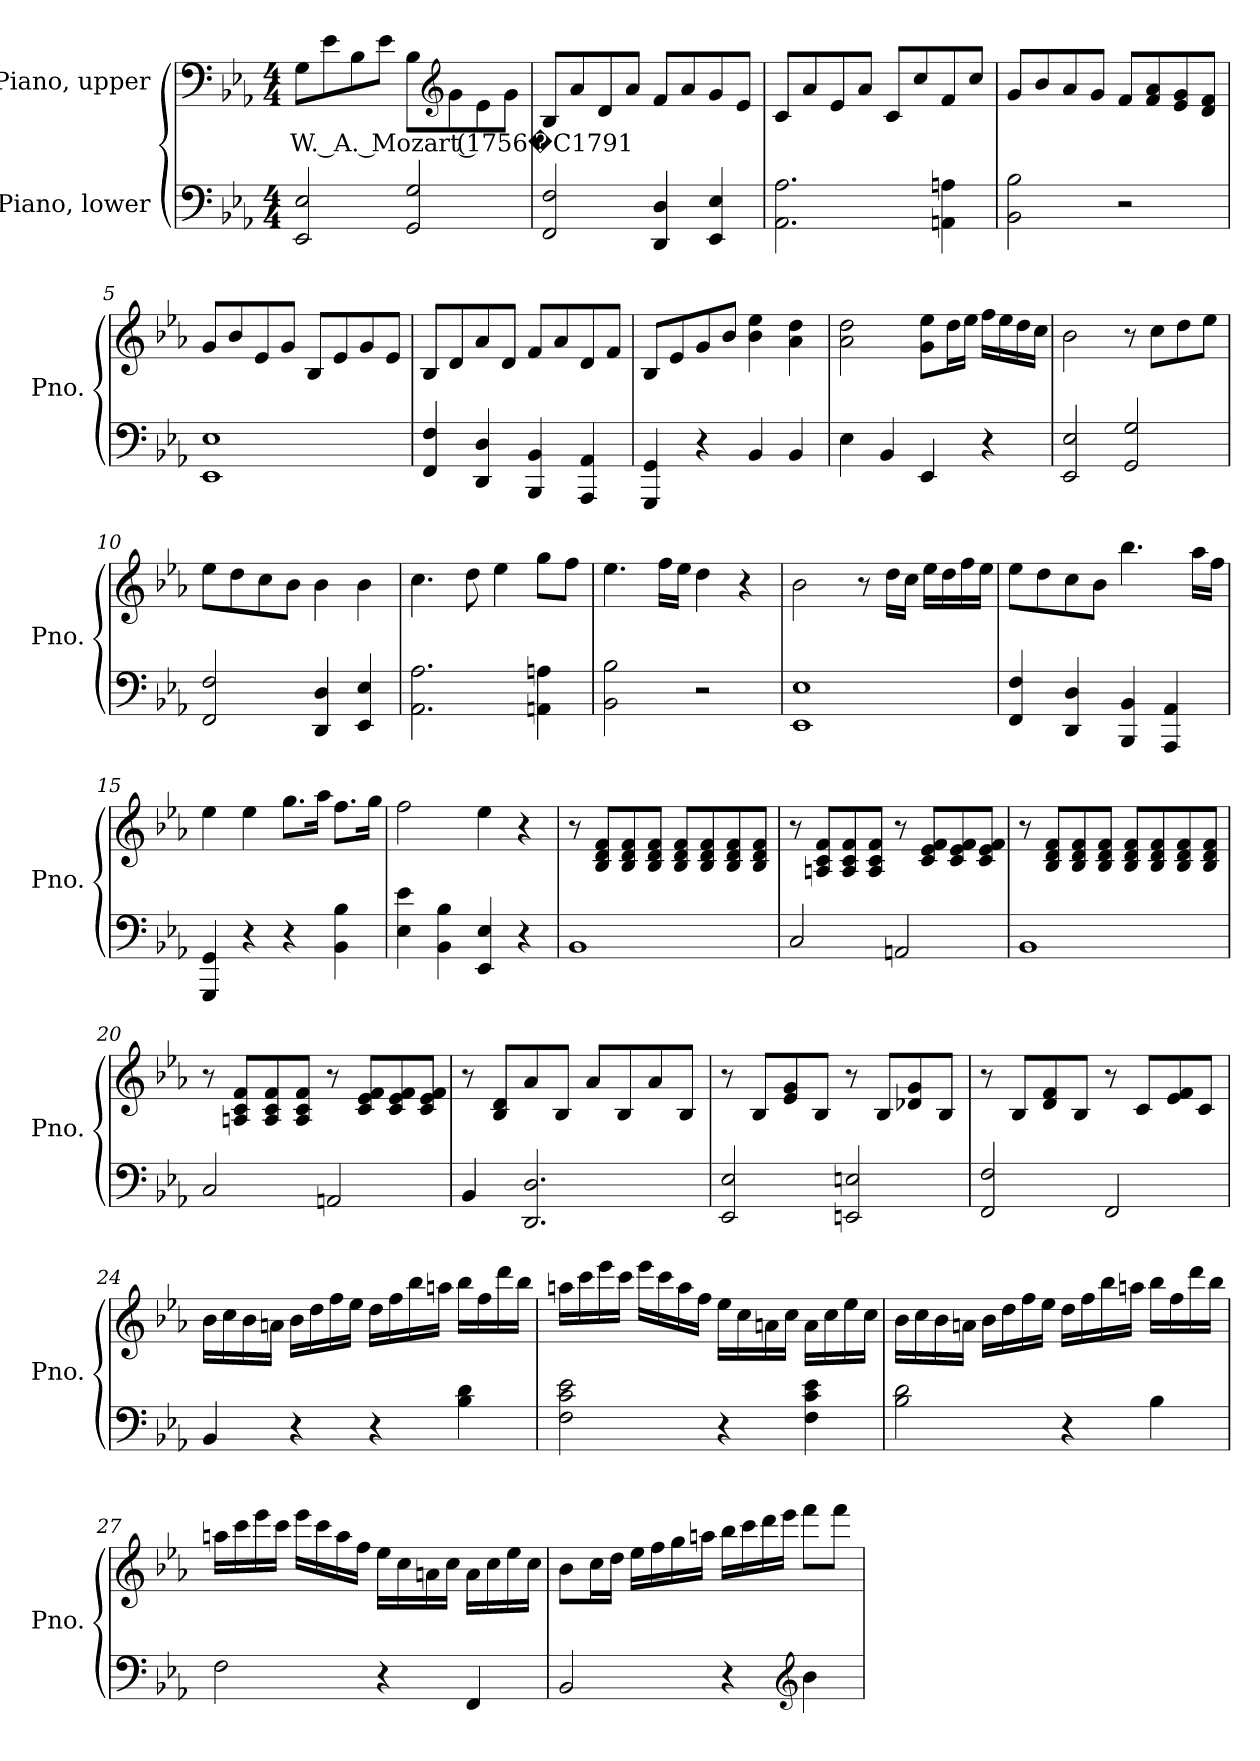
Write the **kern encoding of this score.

**kern	**kern	**text
*part2	*part1	*part1
*staff2	*staff1	*staff1
*I"Piano, lower	*I"Piano, upper	*
*I'Pno.	*I'Pno.	*
*clefF4	*clefF4	*
*k[b-e-a-]	*k[b-e-a-]	*
*M4/4	*M4/4	*
*MM120	*MM120	*
=1	=1	=1
!	!	!LO:LY:b
2EE-/ 2E-/	8G\L	W. A. Mozart (1756�C1791
.	8e-\	.
.	8B-\	.
.	8e-\J	.
2GG/ 2G/	8B-\L	.
*	*clefG2	*
.	8g\	.
.	8e-\	.
.	8g\J	.
=2	=2	=2
2FF/ 2F/	8B-/L	.
.	8a-/	.
.	8d/	.
.	8a-/J	.
4DD/ 4D/	8f/L	.
.	8a-/	.
4EE-/ 4E-/	8g/	.
.	8e-/J	.
!!LO:LB:g=z
=3	=3	=3
2.AA-\ 2.A-\	8c/L	.
.	8a-/	.
.	8e-/	.
.	8a-/J	.
.	8c/L	.
.	8cc/	.
4AAn\ 4An\	8f/	.
.	8cc/J	.
=4	=4	=4
2BB-\ 2B-\	8g/L	.
.	8b-/	.
.	8a-/	.
.	8g/J	.
2r	8f/L	.
.	8f/ 8a-/	.
.	8e-/ 8g/	.
.	8d/ 8f/J	.
=5	=5	=5
1EE- 1E-	8g/L	.
.	8b-/	.
.	8e-/	.
.	8g/J	.
.	8B-/L	.
.	8e-/	.
.	8g/	.
.	8e-/J	.
=6	=6	=6
4FF/ 4F/	8B-/L	.
.	8d/	.
4DD/ 4D/	8a-/	.
.	8d/J	.
4BBB-/ 4BB-/	8f/L	.
.	8a-/	.
4AAA-/ 4AA-/	8d/	.
.	8f/J	.
=7	=7	=7
4GGG/ 4GG/	8B-/L	.
.	8e-/	.
4r	8g/	.
.	8b-/J	.
4BB-/	4b-\ 4ee-\	.
4BB-/	4a-\ 4dd\	.
!!LO:LB:g=z
=8	=8	=8
4E-\	2a-\ 2dd\	.
4BB-/	.	.
4EE-/	8g\ 8ee-\L	.
.	16dd\L	.
.	16ee-\JJ	.
4r	16ff\LL	.
.	16ee-\	.
.	16dd\	.
.	16cc\JJ	.
=9	=9	=9
2EE-/ 2E-/	2b-\	.
2GG/ 2G/	8r	.
.	8cc\L	.
.	8dd\	.
.	8ee-\J	.
=10	=10	=10
2FF/ 2F/	8ee-\L	.
.	8dd\	.
.	8cc\	.
.	8b-\J	.
4DD/ 4D/	4b-\	.
4EE-/ 4E-/	4b-\	.
=11	=11	=11
2.AA-\ 2.A-\	4.cc\	.
.	8dd\	.
.	4ee-\	.
4AAn\ 4An\	8gg\L	.
.	8ff\J	.
=12	=12	=12
2BB-\ 2B-\	4.ee-\	.
.	16ff\LL	.
.	16ee-\JJ	.
2r	4dd\	.
.	4r	.
=13	=13	=13
1EE- 1E-	2b-\	.
.	8r	.
.	16dd\LL	.
.	16cc\JJ	.
.	16ee-\LL	.
.	16dd\	.
.	16ff\	.
.	16ee-\JJ	.
!!LO:LB:g=z
=14	=14	=14
4FF/ 4F/	8ee-\L	.
.	8dd\	.
4DD/ 4D/	8cc\	.
.	8b-\J	.
4BBB-/ 4BB-/	4.bb-\	.
4AAA-/ 4AA-/	.	.
.	16aa-\LL	.
.	16ff\JJ	.
=15	=15	=15
4GGG/ 4GG/	4ee-\	.
4r	4ee-\	.
4r	8.gg\L	.
.	16aa-\Jk	.
4BB-\ 4B-\	8.ff\L	.
.	16gg\Jk	.
=16	=16	=16
4E-\ 4e-\	2ff\	.
4BB-\ 4B-\	.	.
4EE-/ 4E-/	4ee-\	.
4r	4r	.
=17	=17	=17
1BB-	8r	.
.	8B-/ 8d/ 8f/L	.
.	8B-/ 8d/ 8f/	.
.	8B-/ 8d/ 8f/J	.
.	8B-/ 8d/ 8f/L	.
.	8B-/ 8d/ 8f/	.
.	8B-/ 8d/ 8f/	.
.	8B-/ 8d/ 8f/J	.
!!LO:LB:g=z
=18	=18	=18
2C/	8r	.
.	8An/ 8c/ 8f/L	.
.	8A/ 8c/ 8f/	.
.	8A/ 8c/ 8f/J	.
2AAn/	8r	.
.	8c/ 8e-/ 8f/L	.
.	8c/ 8e-/ 8f/	.
.	8c/ 8e-/ 8f/J	.
=19	=19	=19
1BB-	8r	.
.	8B-/ 8d/ 8f/L	.
.	8B-/ 8d/ 8f/	.
.	8B-/ 8d/ 8f/J	.
.	8B-/ 8d/ 8f/L	.
.	8B-/ 8d/ 8f/	.
.	8B-/ 8d/ 8f/	.
.	8B-/ 8d/ 8f/J	.
=20	=20	=20
2C/	8r	.
.	8An/ 8c/ 8f/L	.
.	8A/ 8c/ 8f/	.
.	8A/ 8c/ 8f/J	.
2AAn/	8r	.
.	8c/ 8e-/ 8f/L	.
.	8c/ 8e-/ 8f/	.
.	8c/ 8e-/ 8f/J	.
!!LO:LB:g=z
=21	=21	=21
4BB-/	8r	.
.	8B-/ 8d/L	.
2.DD/ 2.D/	8a-/	.
.	8B-/J	.
.	8a-/L	.
.	8B-/	.
.	8a-/	.
.	8B-/J	.
=22	=22	=22
2EE-/ 2E-/	8r	.
.	8B-/L	.
.	8e-/ 8g/	.
.	8B-/J	.
2EEn/ 2En/	8r	.
.	8B-/L	.
.	8d-X/ 8g/	.
.	8B-/J	.
=23	=23	=23
2FF/ 2F/	8r	.
.	8B-/L	.
.	8d/ 8f/	.
.	8B-/J	.
2FF/	8r	.
.	8c/L	.
.	8e-/ 8f/	.
.	8c/J	.
!!LO:PB:g=z
=24	=24	=24
4BB-/	16b-\LL	.
.	16cc\	.
.	16b-\	.
.	16an\JJ	.
4r	16b-\LL	.
.	16dd\	.
.	16ff\	.
.	16ee-\JJ	.
4r	16dd\LL	.
.	16ff\	.
.	16bb-\	.
.	16aan\JJ	.
4B-\ 4d\	16bb-\LL	.
.	16ff\	.
.	16ddd\	.
.	16bb-\JJ	.
=25	=25	=25
2F\ 2c\ 2e-\	16aan\LL	.
.	16ccc\	.
.	16eee-\	.
.	16ccc\JJ	.
.	16eee-\LL	.
.	16ccc\	.
.	16aa\	.
.	16ff\JJ	.
4r	16ee-\LL	.
.	16cc\	.
.	16an\	.
.	16cc\JJ	.
4F\ 4c\ 4e-\	16a\LL	.
.	16cc\	.
.	16ee-\	.
.	16cc\JJ	.
!!LO:LB:g=z
=26	=26	=26
2B-\ 2d\	16b-\LL	.
.	16cc\	.
.	16b-\	.
.	16an\JJ	.
.	16b-\LL	.
.	16dd\	.
.	16ff\	.
.	16ee-\JJ	.
4r	16dd\LL	.
.	16ff\	.
.	16bb-\	.
.	16aan\JJ	.
4B-\	16bb-\LL	.
.	16ff\	.
.	16ddd\	.
.	16bb-\JJ	.
=27	=27	=27
2F\	16aan\LL	.
.	16ccc\	.
.	16eee-\	.
.	16ccc\JJ	.
.	16eee-\LL	.
.	16ccc\	.
.	16aa\	.
.	16ff\JJ	.
4r	16ee-\LL	.
.	16cc\	.
.	16an\	.
.	16cc\JJ	.
4FF/	16a\LL	.
.	16cc\	.
.	16ee-\	.
.	16cc\JJ	.
!!LO:LB:g=z
=28	=28	=28
2BB-/	8b-\L	.
.	16cc\L	.
.	16dd\JJ	.
.	16ee-\LL	.
.	16ff\	.
.	16gg\	.
.	16aan\JJ	.
4r	16bb-\LL	.
.	16ccc\	.
.	16ddd\	.
.	16eee-\JJ	.
*clefG2	*	*
4b-\	8fff\L	.
.	8fff\J	.
=	=	=
*-	*-	*-
